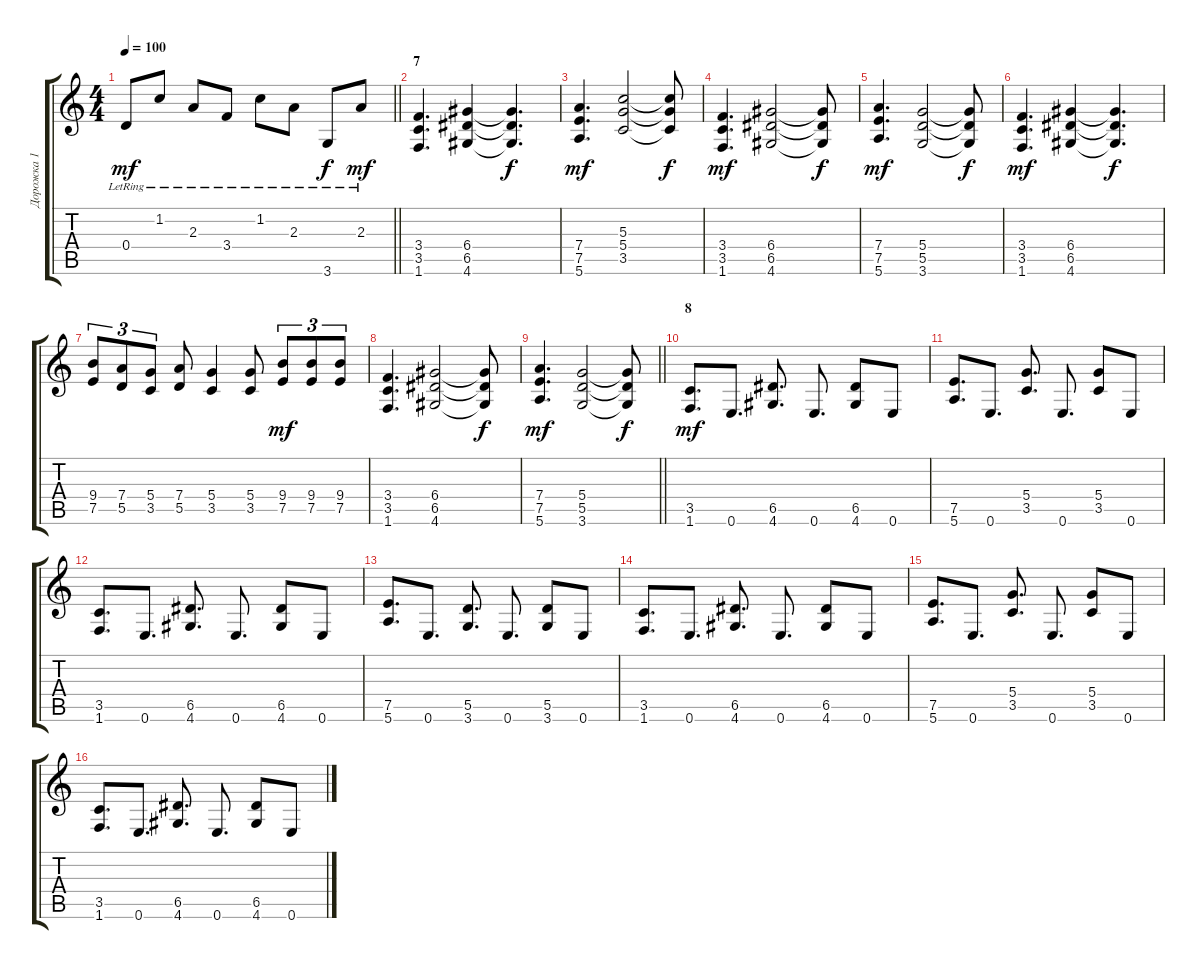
\track ("Дорожка 1" "Дорожка 1") {instrument acousticguitarsteel}
\staff {score tabs}
\tuning (E4 B3 G3 D3 A2 E2) {hide}
\ts (4 4)
\tempo 100
\clef g2
\barLineRight lightlight
\ks c
0.4{lr}.8{dy mf} 1.2{lr}.8 2.3{lr}.8 3.4{lr}.8 1.2{lr}.8 2.3{lr}.8 3.6{lr}.8{dy f} 2.3{lr}.8{dy mf} |
\section ("" "7")
(3.4 3.5 1.6).4{d instrument distortionguitar} (6.4 6.5 4.6).4 (6.4{t} 6.5{t} 4.6{t}).4{d dy f} |
(7.4 7.5 5.6).4{d dy mf} (5.3 5.4 3.5).2 (5.3{t} 5.4{t} 3.5{t}).8{dy f} |
(3.4 3.5 1.6).4{d dy mf} (6.4 6.5 4.6).2 (6.4{t} 6.5{t} 4.6{t}).8{dy f} |
(7.4 7.5 5.6).4{d dy mf} (5.4 5.5 3.6).2 (5.4{t} 5.5{t} 3.6{t}).8{dy f} |
(3.4 3.5 1.6).4{d dy mf} (6.4 6.5 4.6).4 (6.4{t} 6.5{t} 4.6{t}).4{d dy f} |
(9.4 7.5).8{tu (3 2)} (7.4 5.5).8{tu (3 2)} (5.4 3.5).8{tu (3 2)} (7.4 5.5).8 (5.4 3.5).4 (5.4 3.5).8 (9.4 7.5).8{tu (3 2) dy mf} (9.4 7.5).8{tu (3 2)} (9.4 7.5).8{tu (3 2)} |
(3.4 3.5 1.6).4{d} (6.4 6.5 4.6).2 (6.4{t} 6.5{t} 4.6{t}).8{dy f} |
\barLineRight lightlight
(7.4 7.5 5.6).4{d dy mf} (5.4 5.5 3.6).2 (5.4{t} 5.5{t} 3.6{t}).8{dy f} |
\section ("" "8")
(3.5 1.6).8{d dy mf} 0.6.8{d} (6.5 4.6).8{d} 0.6.8{d} (6.5 4.6).8 0.6.8 |
(7.5 5.6).8{d} 0.6.8{d} (5.4 3.5).8{d} 0.6.8{d} (5.4 3.5).8 0.6.8 |
(3.5 1.6).8{d} 0.6.8{d} (6.5 4.6).8{d} 0.6.8{d} (6.5 4.6).8 0.6.8 |
(7.5 5.6).8{d} 0.6.8{d} (5.5 3.6).8{d} 0.6.8{d} (5.5 3.6).8 0.6.8 |
(3.5 1.6).8{d} 0.6.8{d} (6.5 4.6).8{d} 0.6.8{d} (6.5 4.6).8 0.6.8 |
(7.5 5.6).8{d} 0.6.8{d} (5.4 3.5).8{d} 0.6.8{d} (5.4 3.5).8 0.6.8 |
(3.5 1.6).8{d} 0.6.8{d} (6.5 4.6).8{d} 0.6.8{d} (6.5 4.6).8 0.6.8
